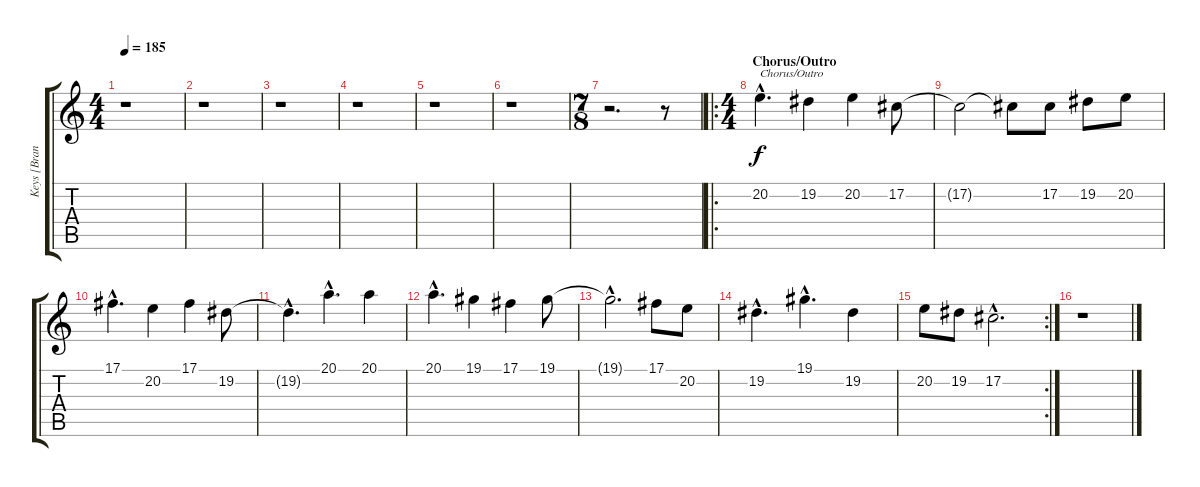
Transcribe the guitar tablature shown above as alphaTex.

\track ("Keys [Brandstrom]" "Keys [Bran") {instrument stringensemble1}
\staff {score tabs}
\tuning (Db4 Ab3 E3 B2 Gb2 Db2) {hide}
\ts (4 4)
\tempo 185
\clef g2
\ks c
r.1{dy f} |
r.1 |
r.1 |
r.1 |
r.1 |
r.1 |
\ts (7 8)
r.2{d} r.8 |
\ro
\ts (4 4)
\section ("" "Chorus/Outro")
20.2{hac}.4{d txt "Chorus/Outro" instrument stringensemble1} 19.2.4 20.2.4 17.2.8 |
17.2{t}.2 17.2{t}.8 17.2.8 19.2.8 20.2.8 |
17.1{hac}.4{d} 20.2.4 17.1.4 19.2.8 |
19.2{hac t}.4{d} 20.1{hac}.4{d} 20.1.4 |
20.1{hac}.4{d} 19.1.4 17.1.4 19.1.8 |
19.1{hac t}.2{d} 17.1.8 20.2.8 |
19.2{hac}.4{d} 19.1{hac}.4{d} 19.2.4 |
\rc 2
20.2.8 19.2.8 17.2{hac}.2{d} |
r.1
